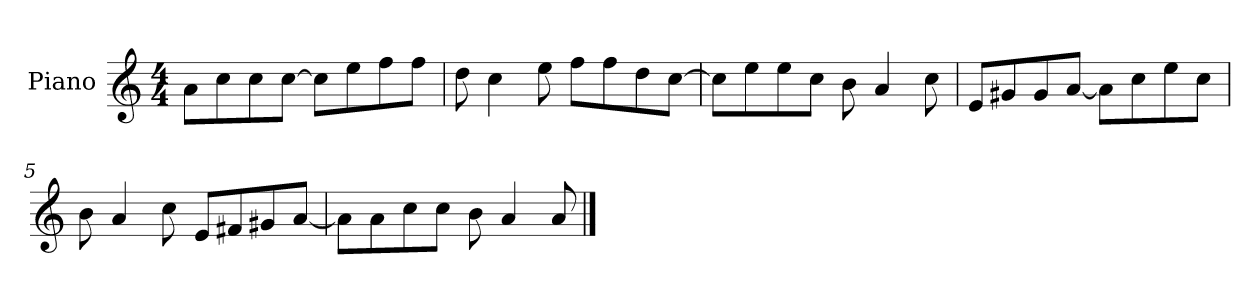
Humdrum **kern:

**kern
*part1
*staff1
*I"Piano
*I'P-no
*clefG2
*k[]
*M4/4
*MM90
=1
8a\L
8cc\
8cc\
[8cc\J
8cc\L]
8ee\
8ff\
8ff\J
=2
8dd\
4cc\
8ee\
8ff\L
8ff\
8dd\
[8cc\J
=3
8cc\L]
8ee\
8ee\
8cc\J
8b\
4a/
8cc\
=4
8e/L
8g#X/
8g#/
[8a/J
8a\L]
8cc\
8ee\
8cc\J
=5
8b\
4a/
8cc\
8e/L
8f#X/
8g#X/
[8a/J
!!LO:LB:g=z
=6
8a\L]
8a\
8cc\
8cc\J
8b\
4a/
8a/
==
*-
